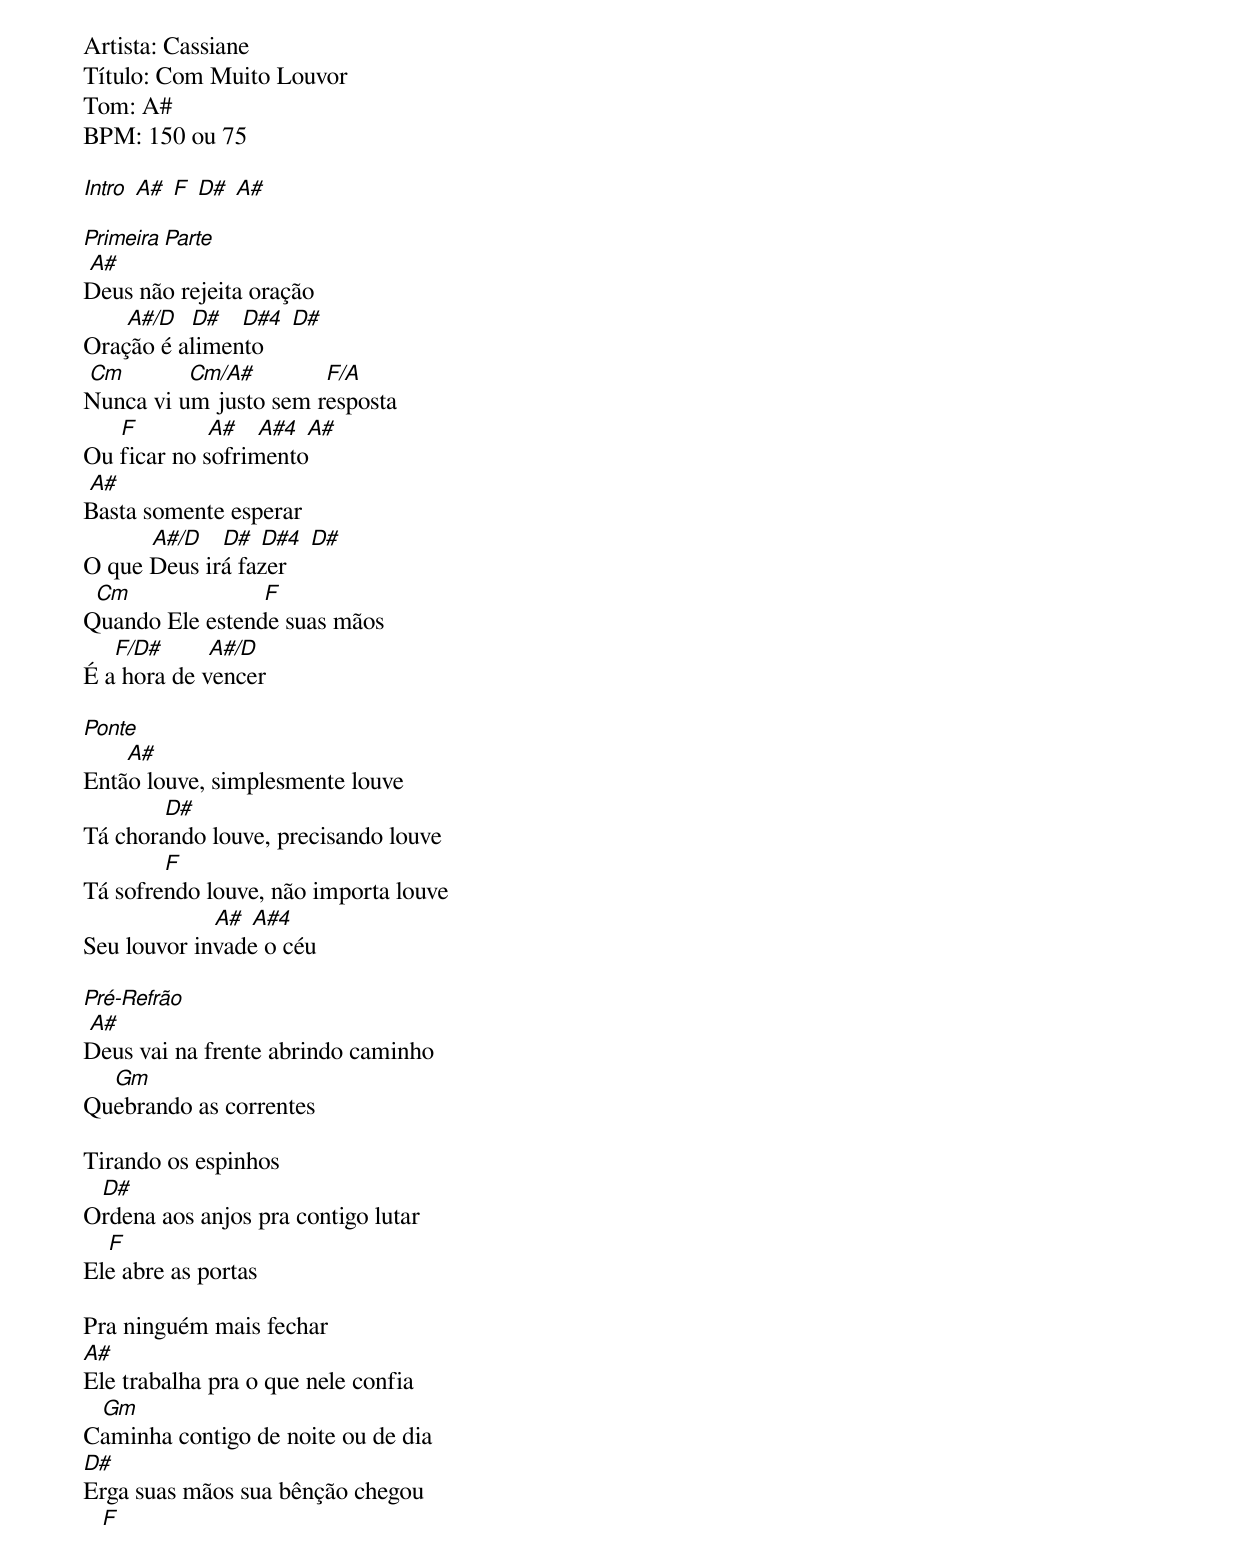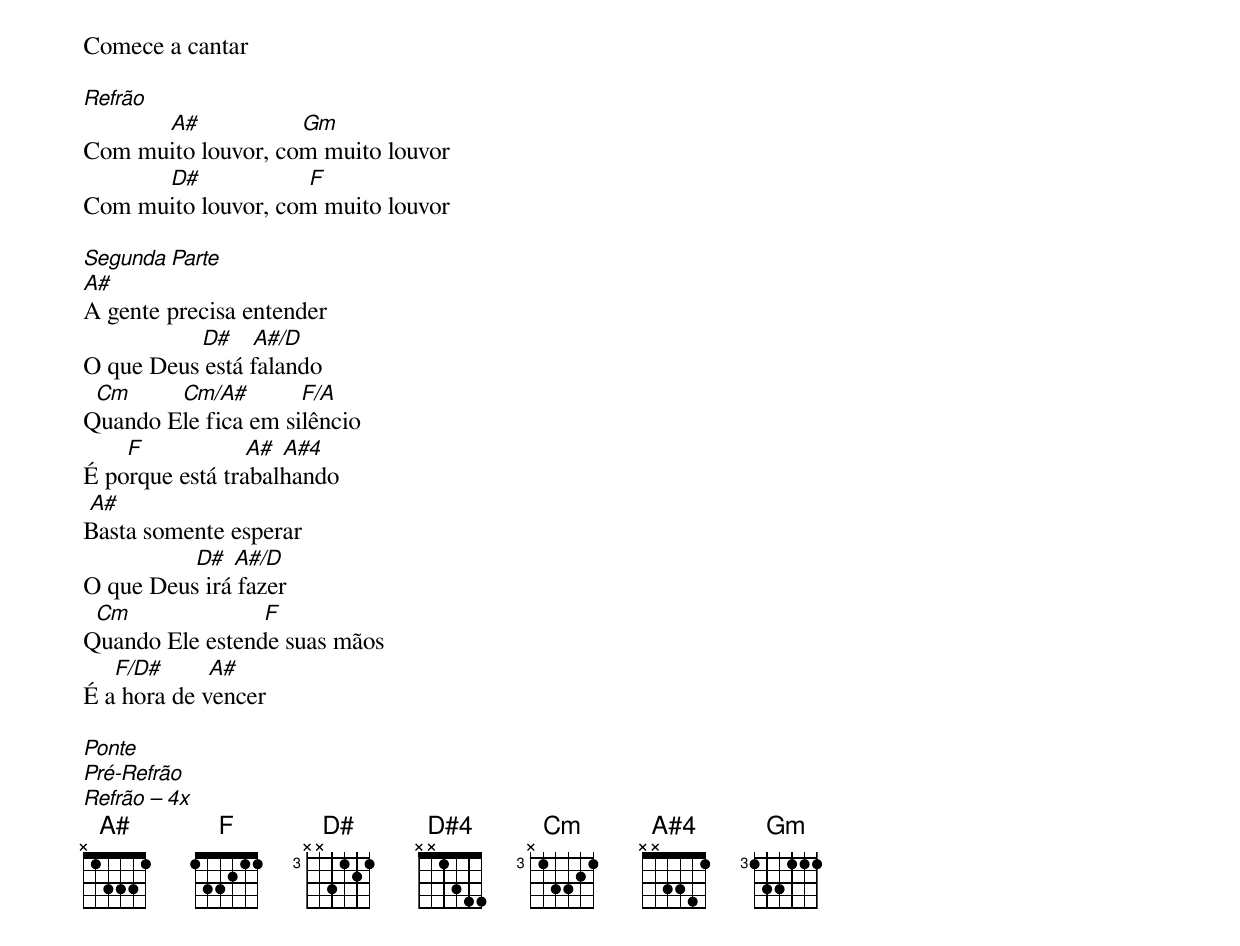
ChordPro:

Artista: Cassiane
Título: Com Muito Louvor
Tom: A#
BPM: 150 ou 75

[Intro] [A#] [F] [D#] [A#]

[Primeira Parte]
 [A#]
Deus não rejeita oração
       [A#/D]  [D#]   [D#4] [D#]
Oração é alimento
 [Cm]          [Cm/A#]           [F/A]
Nunca vi um justo sem resposta
      [F]           [A#]   [A#4] [A#]
Ou ficar no sofrimento
 [A#]
Basta somente esperar
           [A#/D]   [D#] [D#4] [D#]
O que Deus irá fazer
  [Cm]                     [F]
Quando Ele estende suas mãos
     [F/D#]       [A#/D]
É a hora de vencer

[Ponte]
       [A#]
Então louve, simplesmente louve
             [D#]
Tá chorando louve, precisando louve
             [F]
Tá sofrendo louve, não importa louve
                     [A#] [A#4]
Seu louvor invade o céu

[Pré-Refrão]
 [A#]
Deus vai na frente abrindo caminho
     [Gm]
Quebrando as correntes

Tirando os espinhos
   [D#]
Ordena aos anjos pra contigo lutar
    [F]
Ele abre as portas

Pra ninguém mais fechar
[A#]
Ele trabalha pra o que nele confia
   [Gm]
Caminha contigo de noite ou de dia
[D#]
Erga suas mãos sua bênção chegou
   [F]
Comece a cantar

[Refrão]
              [A#]                [Gm]
Com muito louvor, com muito louvor
              [D#]                 [F]
Com muito louvor, com muito louvor

[Segunda Parte]
[A#]
A gente precisa entender
                   [D#]   [A#/D]
O que Deus está falando
  [Cm]        [Cm/A#]        [F/A]
Quando Ele fica em silêncio
       [F]                [A#] [A#4]
É porque está trabalhando
 [A#]
Basta somente esperar
                  [D#] [A#/D]
O que Deus irá fazer
  [Cm]                     [F]
Quando Ele estende suas mãos
     [F/D#]       [A#]
É a hora de vencer

[Ponte]
[Pré-Refrão]
[Refrão – 4x]
